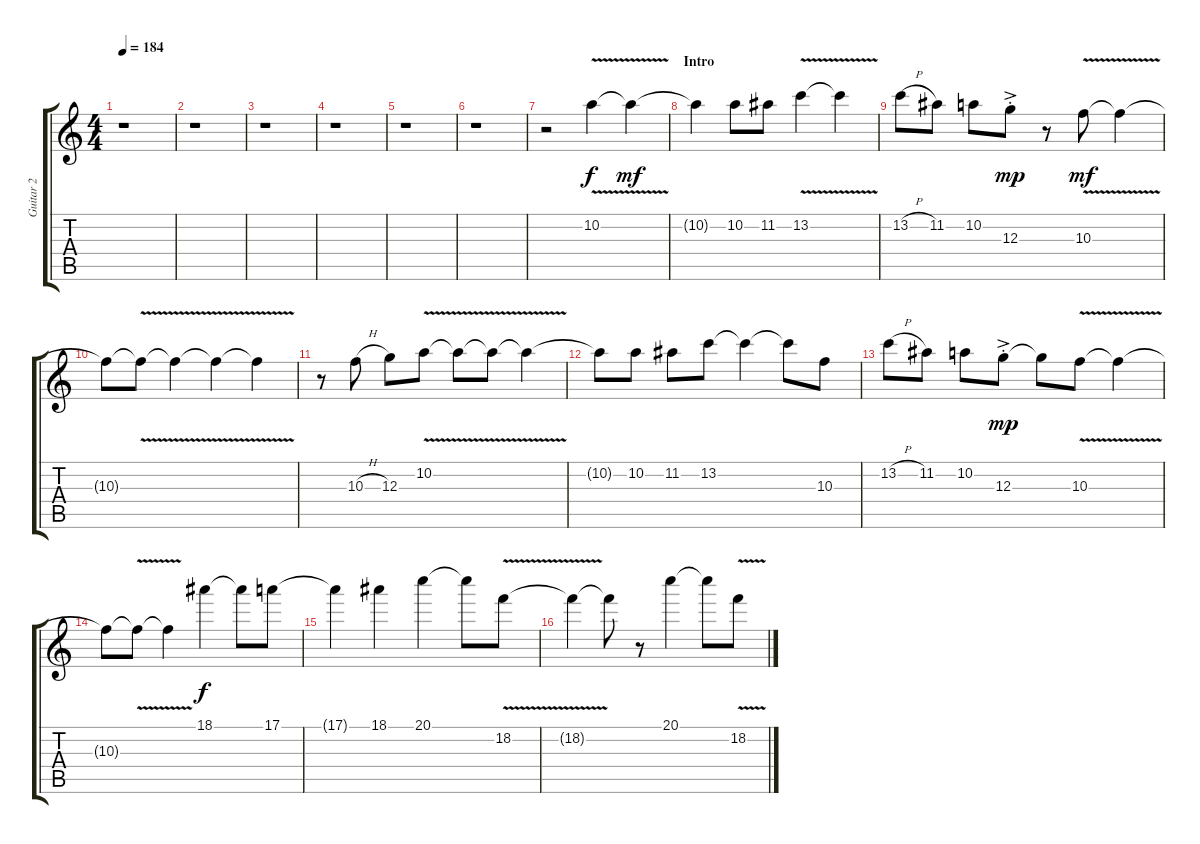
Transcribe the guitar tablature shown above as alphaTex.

\track ("Guitar 2" "Guitar 2") {instrument electricguitarmuted}
\staff {score tabs}
\tuning (E4 B3 G3 D3 A2 E2) {hide}
\ts (4 4)
\tempo 184
\clef g2
\ks c
r.1{dy f} |
r.1 |
r.1 |
r.1 |
r.1 |
r.1 |
r.2 10.2{v}.4 10.2{t}.4{dy mf} |
\section ("" "Intro")
10.2{t}.4 10.2.8 11.2.8 13.2{v}.4 13.2{t}.4 |
13.2{h}.8 11.2.8 10.2.8 12.3{ac st}.8{dy mp} r.8 10.3{v}.8{dy mf} 10.3{t}.4 |
10.3{t}.8 10.3{v t}.8 10.3{t}.4 10.3{v t}.4 10.3{t}.4 |
r.8 10.3{h}.8 12.3.8 10.2{v}.8 10.2{t}.8 10.2{v t}.8 10.2{t}.4 |
10.2{t}.8 10.2.8 11.2.8 13.2.8 13.2{t}.4 13.2{t}.8 10.3.8 |
13.2{h}.8 11.2.8 10.2.8 12.3{ac st}.8{dy mp} 12.3{t}.8 10.3{v}.8 10.3{t}.4 |
10.3{t}.8 10.3{v t}.8 10.3{t}.4 18.1.4{dy f} 18.1{t}.8 17.1.8 |
17.1{t}.4 18.1.4 20.1.4 20.1{t}.8 18.2{v}.8 |
18.2{t}.4 18.2{t}.8 r.8 20.1.4 20.1{t}.8 18.2{v}.8
